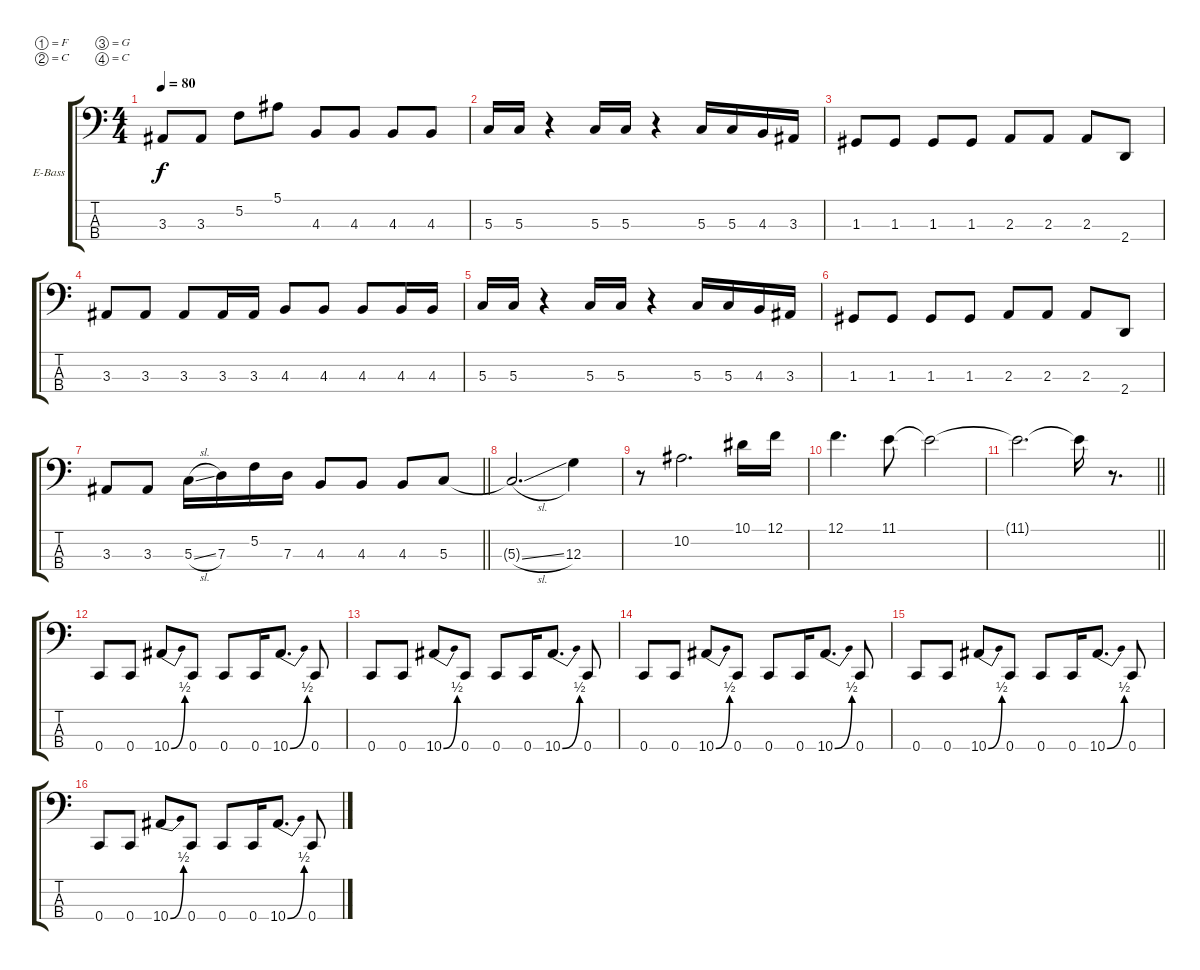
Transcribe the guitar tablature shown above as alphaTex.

\bracketExtendMode groupsimilarinstruments
\firstSystemTrackNameOrientation horizontal
\otherSystemsTrackNameOrientation horizontal
\track ("Untitled" "E-Bass") {instrument electricbasspick}
\staff {score tabs}
\tuning (F2 C2 G1 C1)
\ts (4 4)
\tempo 80
\clef f4
\ks c
3.3.8{dy f} 3.3.8 5.2.8 5.1.8 4.3.8 4.3.8 4.3.8 4.3.8 |
5.3.16 5.3.16 r.4 5.3.16 5.3.16 r.4 5.3.16 5.3.16 4.3.16 3.3.16 |
1.3.8 1.3.8 1.3.8 1.3.8 2.3.8 2.3.8 2.3.8 2.4.8 |
3.3.8 3.3.8 3.3.8 3.3.16 3.3.16 4.3.8 4.3.8 4.3.8 4.3.16 4.3.16 |
5.3.16 5.3.16 r.4 5.3.16 5.3.16 r.4 5.3.16 5.3.16 4.3.16 3.3.16 |
1.3.8 1.3.8 1.3.8 1.3.8 2.3.8 2.3.8 2.3.8 2.4.8 |
\barLineRight lightlight
3.3.8 3.3.8 5.3{sl}.16 7.3.16 5.2.16 7.3.16 4.3.8 4.3.8 4.3.8 5.3.8 |
\section ("" " ")
5.3{sl t}.2{d} 12.3.4 |
r.8 10.2.2{d} 10.1.16 12.1.16 |
12.1.4{d} 11.1.8 11.1{t}.2 |
\barLineRight lightlight
11.1{t}.2{d} 11.1{t}.16 r.8{d} |
\section ("" " ")
0.4.8 0.4.8 10.4{be (bend 0 0 60 2)}.8 0.4.8 0.4.8 0.4.16 10.4{be (bend 0 0 60 2)}.8{d} 0.4.8 |
0.4.8 0.4.8 10.4{be (bend 0 0 60 2)}.8 0.4.8 0.4.8 0.4.16 10.4{be (bend 0 0 60 2)}.8{d} 0.4.8 |
0.4.8 0.4.8 10.4{be (bend 0 0 60 2)}.8 0.4.8 0.4.8 0.4.16 10.4{be (bend 0 0 60 2)}.8{d} 0.4.8 |
0.4.8 0.4.8 10.4{be (bend 0 0 60 2)}.8 0.4.8 0.4.8 0.4.16 10.4{be (bend 0 0 60 2)}.8{d} 0.4.8 |
0.4.8 0.4.8 10.4{be (bend 0 0 60 2)}.8 0.4.8 0.4.8 0.4.16 10.4{be (bend 0 0 60 2)}.8{d} 0.4.8
